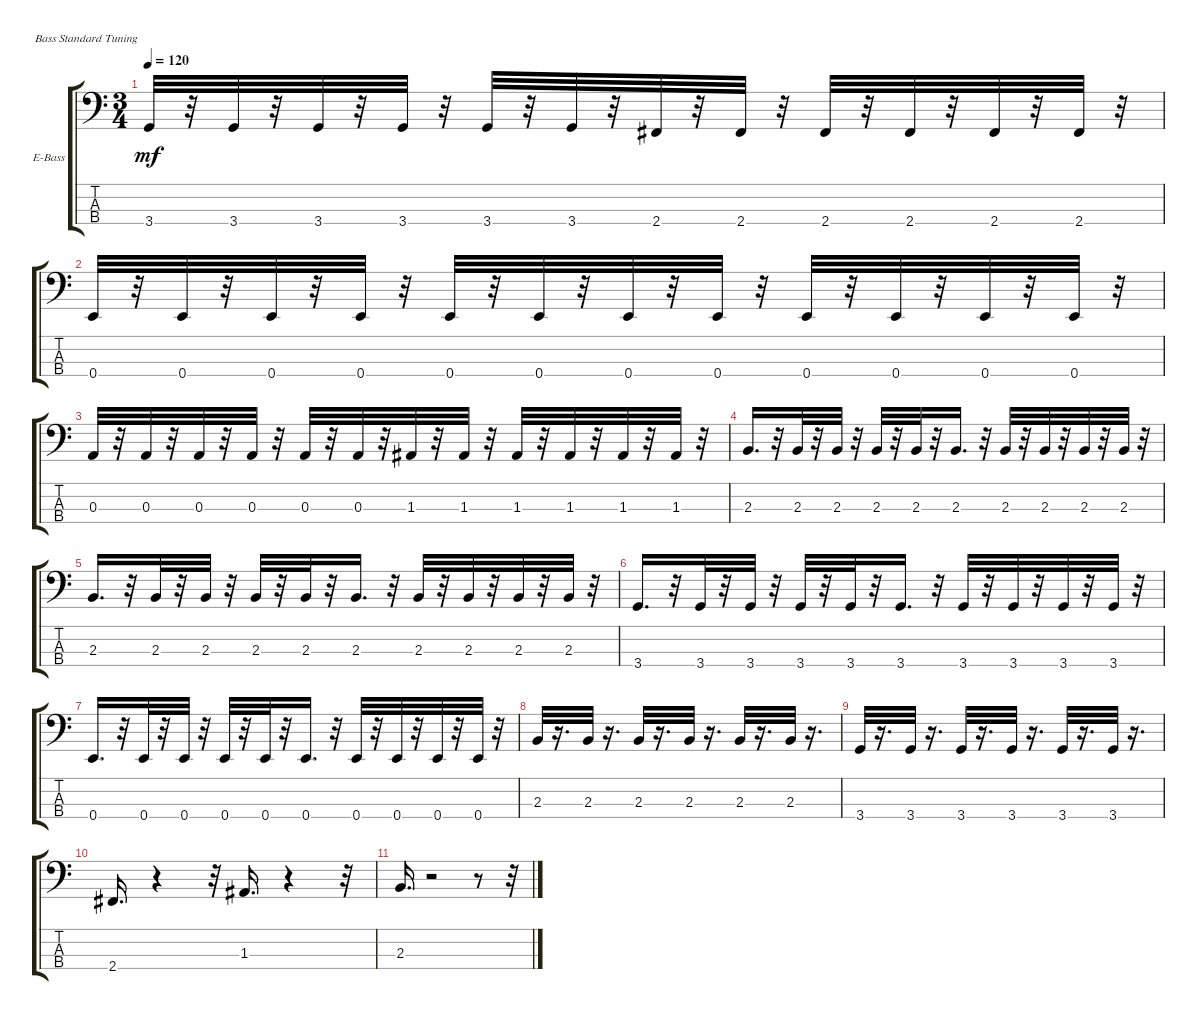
\bracketExtendMode groupsimilarinstruments
\firstSystemTrackNameOrientation horizontal
\otherSystemsTrackNameOrientation horizontal
\track ("" "E-Bass") {instrument electricbassfinger}
\staff {score tabs}
\tuning (G2 D2 A1 E1)
\ts (3 4)
\tempo 120
\clef f4
\ks c
3.4.32{dy mf} r.32 3.4.32 r.32 3.4.32 r.32 3.4.32 r.32 3.4.32 r.32 3.4.32 r.32 2.4.32 r.32 2.4.32 r.32 2.4.32 r.32 2.4.32 r.32 2.4.32 r.32 2.4.32 r.32 |
0.4.32 r.32 0.4.32 r.32 0.4.32 r.32 0.4.32 r.32 0.4.32 r.32 0.4.32 r.32 0.4.32 r.32 0.4.32 r.32 0.4.32 r.32 0.4.32 r.32 0.4.32 r.32 0.4.32 r.32 |
0.3.32 r.32 0.3.32 r.32 0.3.32 r.32 0.3.32 r.32 0.3.32 r.32 0.3.32 r.32 1.3.32 r.32 1.3.32 r.32 1.3.32 r.32 1.3.32 r.32 1.3.32 r.32 1.3.32 r.32 |
2.3.16{d} r.32 2.3.32 r.32 2.3.32 r.32 2.3.32 r.32 2.3.32 r.32 2.3.16{d} r.32 2.3.32 r.32 2.3.32 r.32 2.3.32 r.32 2.3.32 r.32 |
2.3.16{d} r.32 2.3.32 r.32 2.3.32 r.32 2.3.32 r.32 2.3.32 r.32 2.3.16{d} r.32 2.3.32 r.32 2.3.32 r.32 2.3.32 r.32 2.3.32 r.32 |
3.4.16{d} r.32 3.4.32 r.32 3.4.32 r.32 3.4.32 r.32 3.4.32 r.32 3.4.16{d} r.32 3.4.32 r.32 3.4.32 r.32 3.4.32 r.32 3.4.32 r.32 |
0.4.16{d} r.32 0.4.32 r.32 0.4.32 r.32 0.4.32 r.32 0.4.32 r.32 0.4.16{d} r.32 0.4.32 r.32 0.4.32 r.32 0.4.32 r.32 0.4.32 r.32 |
2.3.32 r.16{d} 2.3.32 r.16{d} 2.3.32 r.16{d} 2.3.32 r.16{d} 2.3.32 r.16{d} 2.3.32 r.16{d} |
3.4.32 r.16{d} 3.4.32 r.16{d} 3.4.32 r.16{d} 3.4.32 r.16{d} 3.4.32 r.16{d} 3.4.32 r.16{d} |
2.4.16{d} r.4 r.32 1.3.16{d} r.4 r.32 |
2.3.16{d} r.2 r.8 r.32
